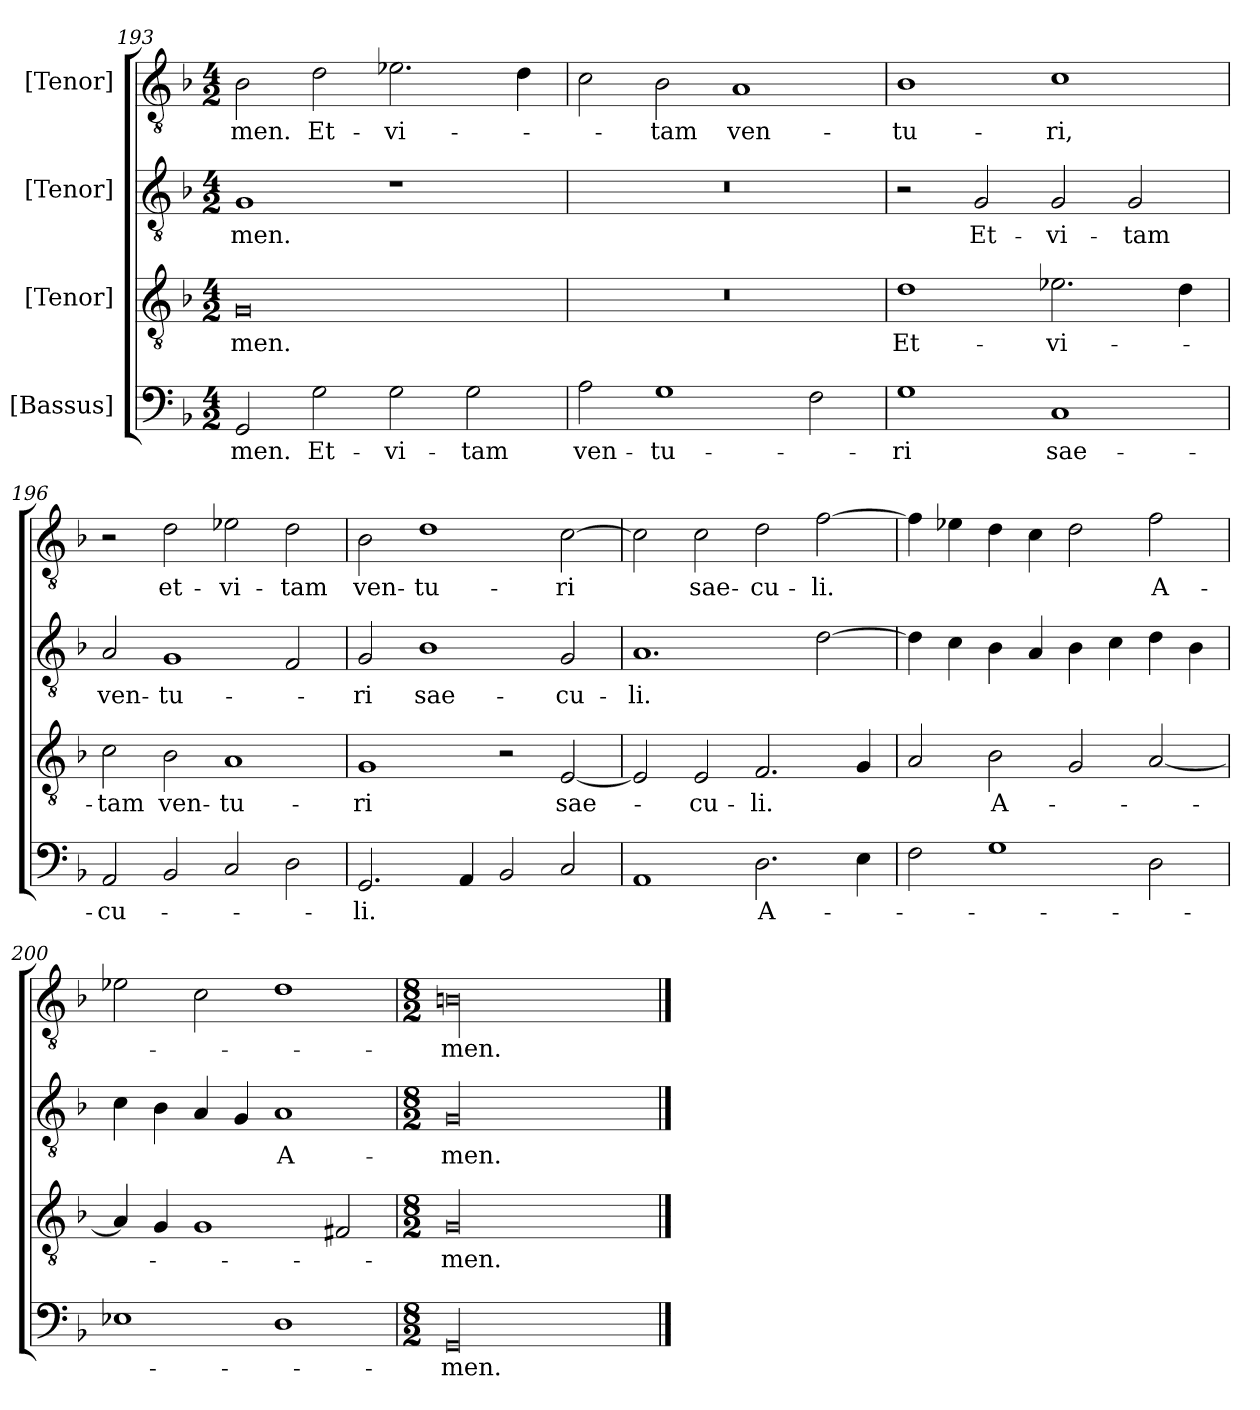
**kern	**text	**kern	**text	**kern	**text	**kern	**text
*part4	*part4	*part3	*part3	*part2	*part2	*part1	*part1
*staff4	*staff4	*staff3	*staff3	*staff2	*staff2	*staff1	*staff1
*I"[Bassus]	*	*I"[Tenor]	*	*I"[Tenor]	*	*I"[Tenor]	*
*clefF4	*	*clefGv2	*	*clefGv2	*	*clefGv2	*
*k[b-]	*	*k[b-]	*	*k[b-]	*	*k[b-]	*
*M4/2	*	*M4/2	*	*M4/2	*	*M4/2	*
=193	=193	=193	=193	=193	=193	=193	=193
2GG/	-men.	0G/	-men.	1G/	-men.	2B-\	-men.
2G\	Et-	.	.	.	.	2d\	Et-
2G\	vi-	.	.	1r	.	2.e-X\	vi-
2G\	-tam	.	.	.	.	.	.
.	.	.	.	.	.	4d\	.
=194	=194	=194	=194	=194	=194	=194	=194
2A\	ven-	0r	.	0r	.	2c\	.
1G\	-tu-	.	.	.	.	2B-\	-tam
.	.	.	.	.	.	1A/	ven-
2F\	.	.	.	.	.	.	.
=195	=195	=195	=195	=195	=195	=195	=195
1G\	-ri	1d\	Et-	2r	.	1B-\	-tu-
.	.	.	.	2G/	Et-	.	.
1C/	sae-	2.e-X\	vi-	2G/	vi-	1c\	-ri,
.	.	.	.	2G/	-tam	.	.
.	.	4d\	.	.	.	.	.
=196	=196	=196	=196	=196	=196	=196	=196
2AA/	-cu-	2c\	-tam	2A/	ven-	2r	.
2BB-/	.	2B-\	ven-	1G/	-tu-	2d\	et-
2C/	.	1A/	-tu-	.	.	2e-X\	vi-
2D\	.	.	.	2F/	.	2d\	-tam
=197	=197	=197	=197	=197	=197	=197	=197
2.GG/	-li.	1G/	-ri	2G/	-ri	2B-\	ven-
.	.	.	.	1B-\	sae-	1d\	-tu-
4AA/	.	.	.	.	.	.	.
2BB-/	.	2r	.	.	.	.	.
2C/	.	[2E/	sae-	2G/	-cu-	[2c\	-ri
=198	=198	=198	=198	=198	=198	=198	=198
1AA/	.	2E/]	.	1.A/	-li.	2c\]	.
.	.	2E/	-cu-	.	.	2c\	sae-
2.D\	A-	2.F/	-li.	.	.	2d\	-cu-
.	.	.	.	[2d\	.	[2f\	-li.
4E\	.	4G/	.	.	.	.	.
=199	=199	=199	=199	=199	=199	=199	=199
2F\	.	2A/	.	4d\]	.	4f\]	.
.	.	.	.	4c\	.	4e-X\	.
1G\	.	2B-\	A-	4B-\	.	4d\	.
.	.	.	.	4A/	.	4c\	.
.	.	2G/	.	4B-\	.	2d\	.
.	.	.	.	4c\	.	.	.
2D\	.	[2A/	.	4d\	.	2f\	A-
.	.	.	.	4B-\	.	.	.
=200	=200	=200	=200	=200	=200	=200	=200
1E-X\	.	4A/]	.	4c\	.	2e-X\	.
.	.	4G/	.	4B-\	.	.	.
.	.	1G/	.	4A/	.	2c\	.
.	.	.	.	4G/	.	.	.
1D\	.	.	.	1A/	A-	1d\	.
.	.	2F#X/	.	.	.	.	.
=201	=201	=201	=201	=201	=201	=201	=201
*M8/2	*	*M8/2	*	*M8/2	*	*M8/2	*
00GG/	-men.	00G/	-men.	00G/	-men.	00Bn\	-men.
==	==	==	==	==	==	==	==
*-	*-	*-	*-	*-	*-	*-	*-
